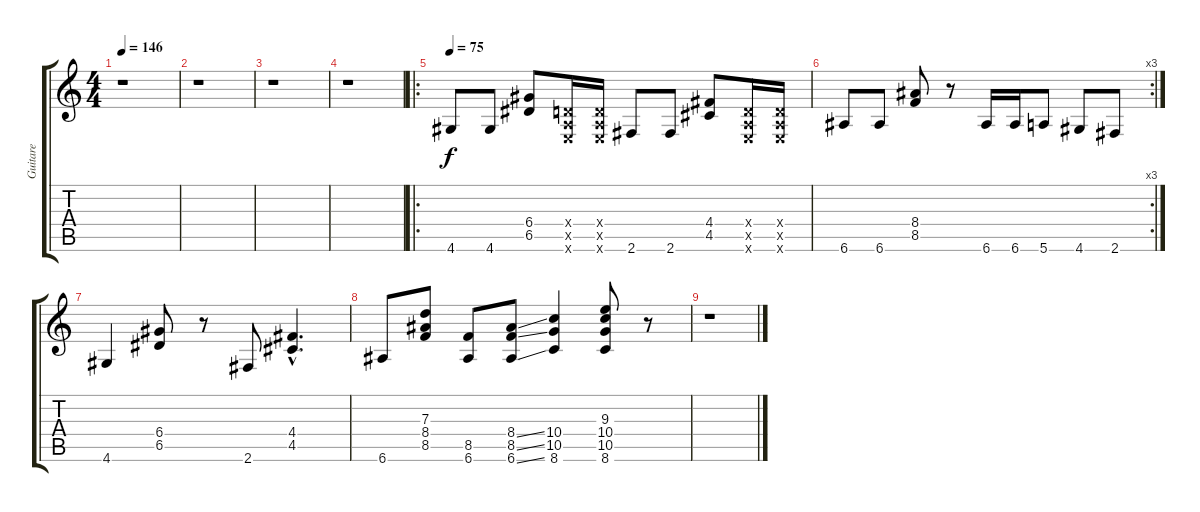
\track ("Guitare" "Guitare") {instrument electricguitarclean}
\staff {score tabs}
\tuning (E4 B3 G3 D3 A2 E2) {hide}
\ts (4 4)
\tempo 146
\clef g2
\ks c
r.1{dy f} |
r.1 |
r.1 |
r.1 |
\ro
\tempo 75
4.6.8 4.6.8 (6.4 6.5).8 (0.4{x} 0.5{x} 0.6{x}).16 (0.4{x} 0.5{x} 0.6{x}).16 2.6.8 2.6.8 (4.4 4.5).8 (0.4{x} 0.5{x} 0.6{x}).16 (0.4{x} 0.5{x} 0.6{x}).16 |
\rc 3
6.6.8 6.6.8 (8.4 8.5).8 r.8 6.6.16 6.6.16 5.6.8 4.6.8 2.6.8 |
4.6.4 (6.4 6.5).8 r.8 2.6.8 (4.4{hac} 4.5{hac}).4{d} |
6.6.8 (7.3 8.4 8.5).8 (8.5 6.6).8 (8.4{ss} 8.5{ss} 6.6{ss}).8 (10.4 10.5 8.6).4 (9.3 10.4 10.5 8.6).8 r.8 |
r.1
